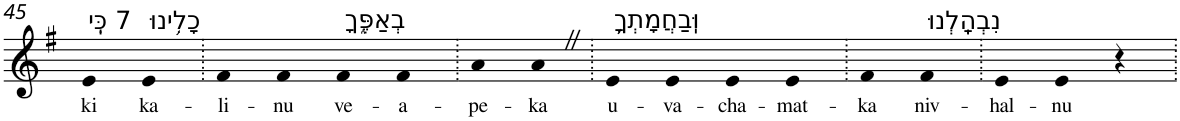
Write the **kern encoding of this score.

**kern	**text
*part1	*part1
*staff1	*staff1
*I"Piano	*
*I'Pno	*
!!LO:PB:g=z
*clefG2	*
*k[f#]	*
*G:	*
=45	=45
!LO:TX:a:t=7 כִּֽי	!
!	!LO:LY:b
4e	ki
!LO:TX:a:t=כָלִ֥ינוּ	!
!	!LO:LY:b
4e	ka-
=46.	=46.
!	!LO:LY:b
4f#	-li-
!	!LO:LY:b
4f#	-nu
!LO:TX:a:t=בְאַפֶּ֑ךָ	!
!	!LO:LY:b
4f#	ve-
!	!LO:LY:b
4f#	-a-
=47.	=47.
!	!LO:LY:b
4a	-pe-
!	!LO:LY:b
4aZ	-ka
=48.	=48.
!LO:TX:a:t=וּֽבַחֲמָתְךָ֥	!
!	!LO:LY:b
4e	u-
!	!LO:LY:b
4e	-va-
!	!LO:LY:b
4e	-cha-
!	!LO:LY:b
4e	-mat-
=49.	=49.
!	!LO:LY:b
4f#	-ka
!LO:TX:a:t=נִבְהָֽלְנוּ	!
!	!LO:LY:b
4f#	niv-
=50.	=50.
!	!LO:LY:b
4e	-hal-
!	!LO:LY:b
4e	-nu
4r	.
=.	=.
*-	*-
